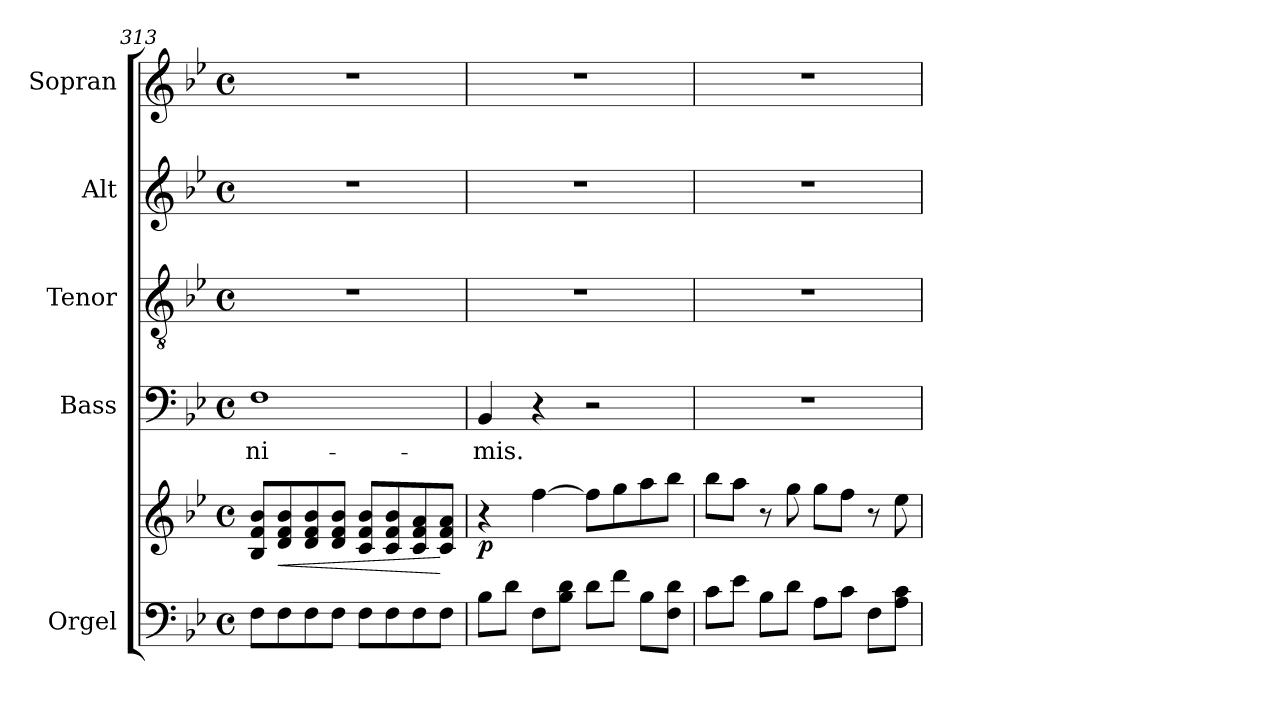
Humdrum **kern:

**kern	**kern	**dynam	**kern	**text	**kern	**kern	**kern
*part5	*part5	*part5	*part4	*part4	*part3	*part2	*part1
*staff6	*staff5	*staff5/6	*staff4	*staff4	*staff3	*staff2	*staff1
*I"Orgel	*	*	*I"Bass	*	*I"Tenor	*I"Alt	*I"Sopran
*I'Org.	*	*	*I'B.	*	*I'T.	*I'A.	*I'S.
*clefF4	*clefG2	*	*clefF4	*	*clefGv2	*clefG2	*clefG2
*k[b-e-]	*k[b-e-]	*	*k[b-e-]	*	*k[b-e-]	*k[b-e-]	*k[b-e-]
*B-:	*B-:	*	*B-:	*	*B-:	*B-:	*B-:
*M4/4	*M4/4	*	*M4/4	*	*M4/4	*M4/4	*M4/4
*met(c)	*met(c)	*	*met(c)	*	*met(c)	*met(c)	*met(c)
=313	=313	=313	=313	=313	=313	=313	=313
!	!	!	!	!LO:LY:b	!	!	!
8F\L	8B-/ 8f/ 8b-/L	.	1F	ni-	1r	1r	1r
!	!	!LO:HP:b	!	!	!	!	!
8F\	8d/ 8f/ 8b-/	<	.	.	.	.	.
8F\	8d/ 8f/ 8b-/	.	.	.	.	.	.
8F\J	8d/ 8f/ 8b-/J	.	.	.	.	.	.
8F\L	8c/ 8f/ 8b-/L	.	.	.	.	.	.
8F\	8c/ 8f/ 8b-/	.	.	.	.	.	.
8F\	8c/ 8f/ 8a/	.	.	.	.	.	.
8F\J	8c/ 8f/ 8a/J	[	.	.	.	.	.
=314	=314	=314	=314	=314	=314	=314	=314
!	!	!LO:DY:b	!	!LO:LY:b	!	!	!
8B-\L	4r	p	4BB-/	-mis.	1r	1r	1r
8d\J	.	.	.	.	.	.	.
8F\L	[4ff\	.	4r	.	.	.	.
8B-\ 8d\J	.	.	.	.	.	.	.
8d\L	8ff\L]	.	2r	.	.	.	.
8f\J	8gg\	.	.	.	.	.	.
8B-\L	8aa\	.	.	.	.	.	.
8F\ 8d\J	8bb-\J	.	.	.	.	.	.
!!LO:LB:g=z
=315	=315	=315	=315	=315	=315	=315	=315
8c\L	8bb-\L	.	1r	.	1r	1r	1r
8e-\J	8aa\J	.	.	.	.	.	.
8B-\L	8r	.	.	.	.	.	.
8d\J	8gg\	.	.	.	.	.	.
8A\L	8gg\L	.	.	.	.	.	.
8c\J	8ff\J	.	.	.	.	.	.
8F\L	8r	.	.	.	.	.	.
8A\ 8c\J	8ee-\	.	.	.	.	.	.
=	=	=	=	=	=	=	=
*-	*-	*-	*-	*-	*-	*-	*-
